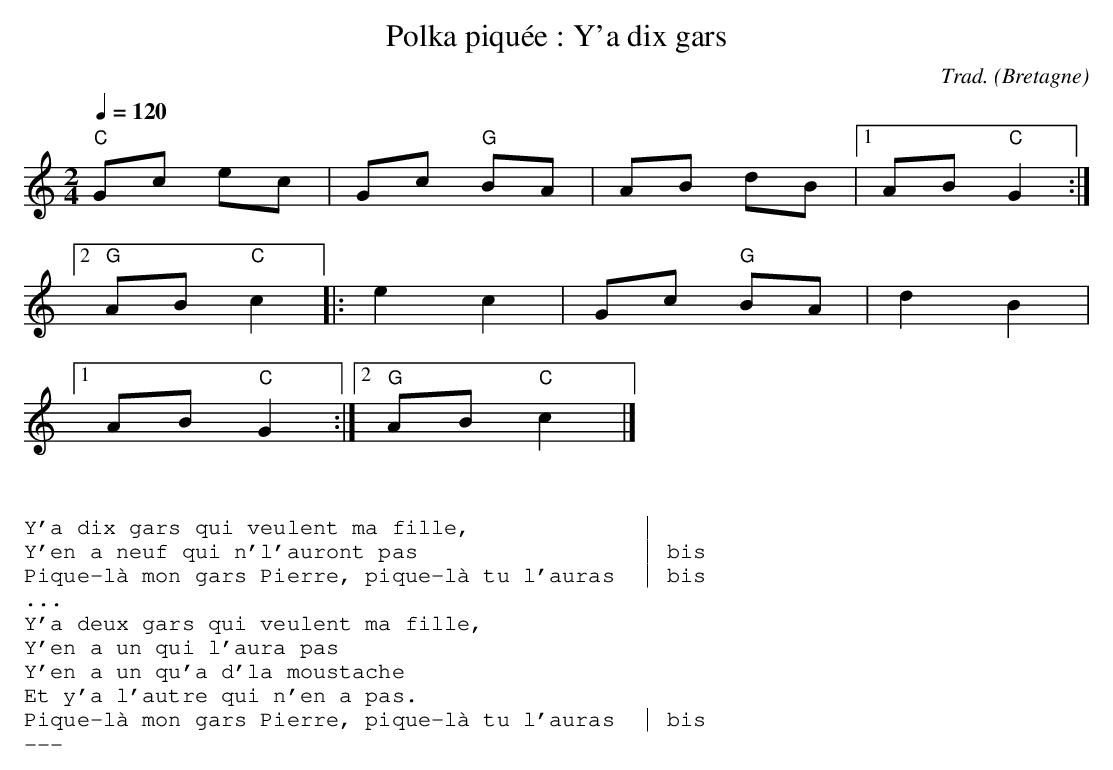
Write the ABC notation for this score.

X:1
T:Polka piquée : Y'a dix gars
C:Trad.
O:Bretagne
M:2/4
L:1/16
Q:1/4=120
K:C
"C"G2c2 e2c2 | G2c2 "G"B2A2 | A2B2 d2B2 |1 A2B2 "C"G4 :|2
"G"A2B2 "C"c4 |: e4 c4 | G2c2 "G"B2A2 | d4 B4 |1
A2B2 "C"G4 :|2 "G"A2B2 "C"c4 |]
%%textfont Courier 14
%%begintext


Y'a dix gars qui veulent ma fille,             |
Y'en a neuf qui n'l'auront pas                 | bis
Pique-là mon gars Pierre, pique-là tu l'auras  | bis
...
Y'a deux gars qui veulent ma fille,
Y'en a un qui l'aura pas
Y'en a un qu'a d'la moustache
Et y'a l'autre qui n'en a pas.
Pique-là mon gars Pierre, pique-là tu l'auras  | bis
---
